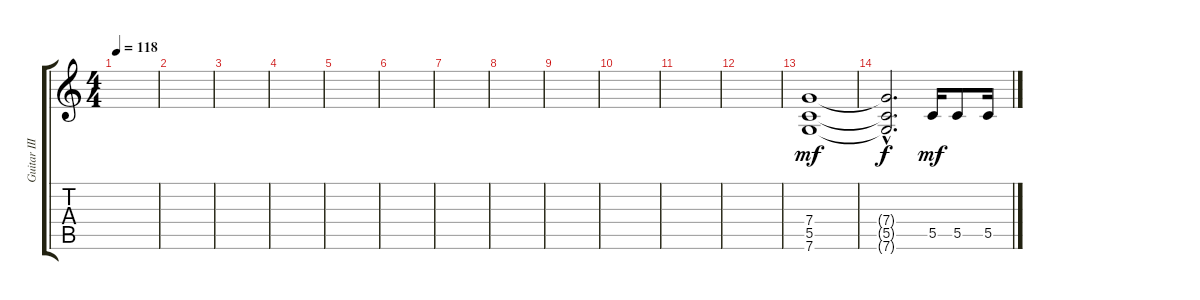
\track ("Guitar III" "Guitar III") {instrument electricguitarclean}
\staff {score tabs}
\tuning (D4 A3 F3 C3 G2 C2) {hide}
\ts (4 4)
\tempo 118
\clef g2
\ks c
|
|
|
|
|
|
|
|
|
|
|
|
(7.4 5.5 7.6).1{dy mf volume 14 balance 8 instrument distortionguitar} |
(7.4{hac t} 5.5{hac t} 7.6{hac t}).2{d dy f} 5.5.16{dy mf} 5.5.8 5.5.16
